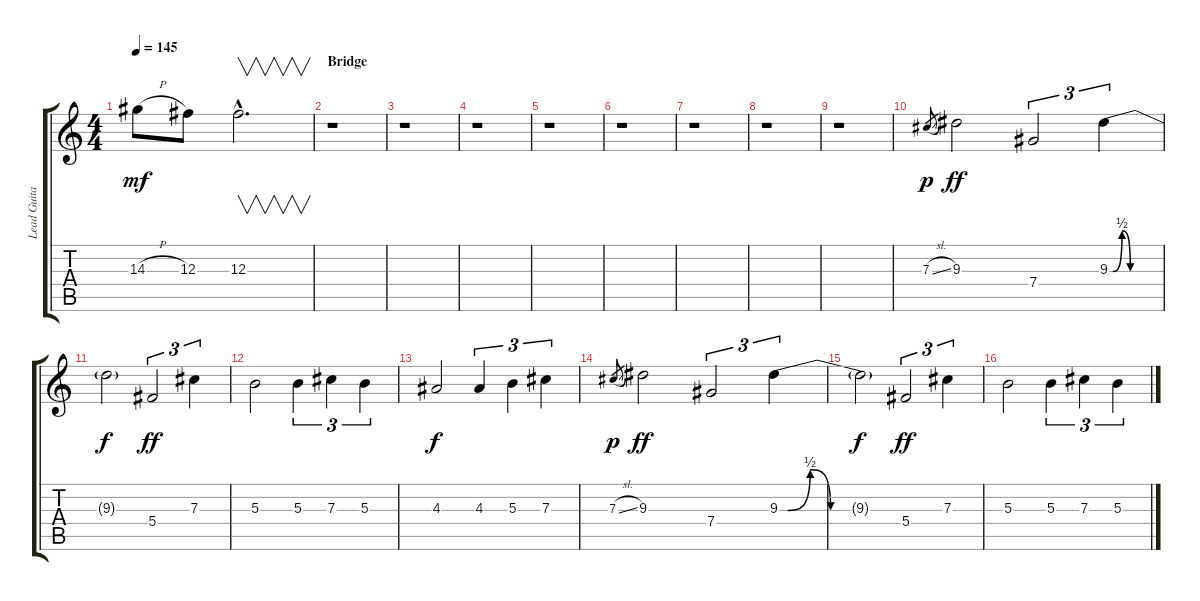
\track ("Lead Guitar" "Lead Guita") {instrument overdrivenguitar}
\staff {score tabs}
\tuning (Eb4 Bb3 Gb3 Db3 Ab2 Eb2) {hide}
\ts (4 4)
\tempo 145
\clef g2
\ks c
14.3{h}.8{dy mf} 12.3.8 12.3{hac}.2{v d} |
\section ("" "Bridge")
r.1 |
r.1 |
r.1 |
r.1 |
r.1 |
r.1 |
r.1 |
r.1 |
7.3{sl}.8{gr dy p} 9.3.2{dy ff} 7.4.2{tu (3 2)} 9.3{be (custom 0 0 4 0 15 2 25 0 60 0)}.4{tu (3 2)} |
9.3{t}.2{dy f} 5.4.2{tu (3 2) dy ff} 7.3.4{tu (3 2)} |
5.3.2 5.3.4{tu (3 2)} 7.3.4{tu (3 2)} 5.3.4{tu (3 2)} |
4.3.2{dy f} 4.3.4{tu (3 2)} 5.3.4{tu (3 2)} 7.3.4{tu (3 2)} |
7.3{sl}.8{gr dy p} 9.3.2{dy ff} 7.4.2{tu (3 2)} 9.3{be (custom 0 0 4 0 15 2 25 0 60 0)}.4{tu (3 2)} |
9.3{t}.2{dy f} 5.4.2{tu (3 2) dy ff} 7.3.4{tu (3 2)} |
5.3.2 5.3.4{tu (3 2)} 7.3.4{tu (3 2)} 5.3.4{tu (3 2)}
